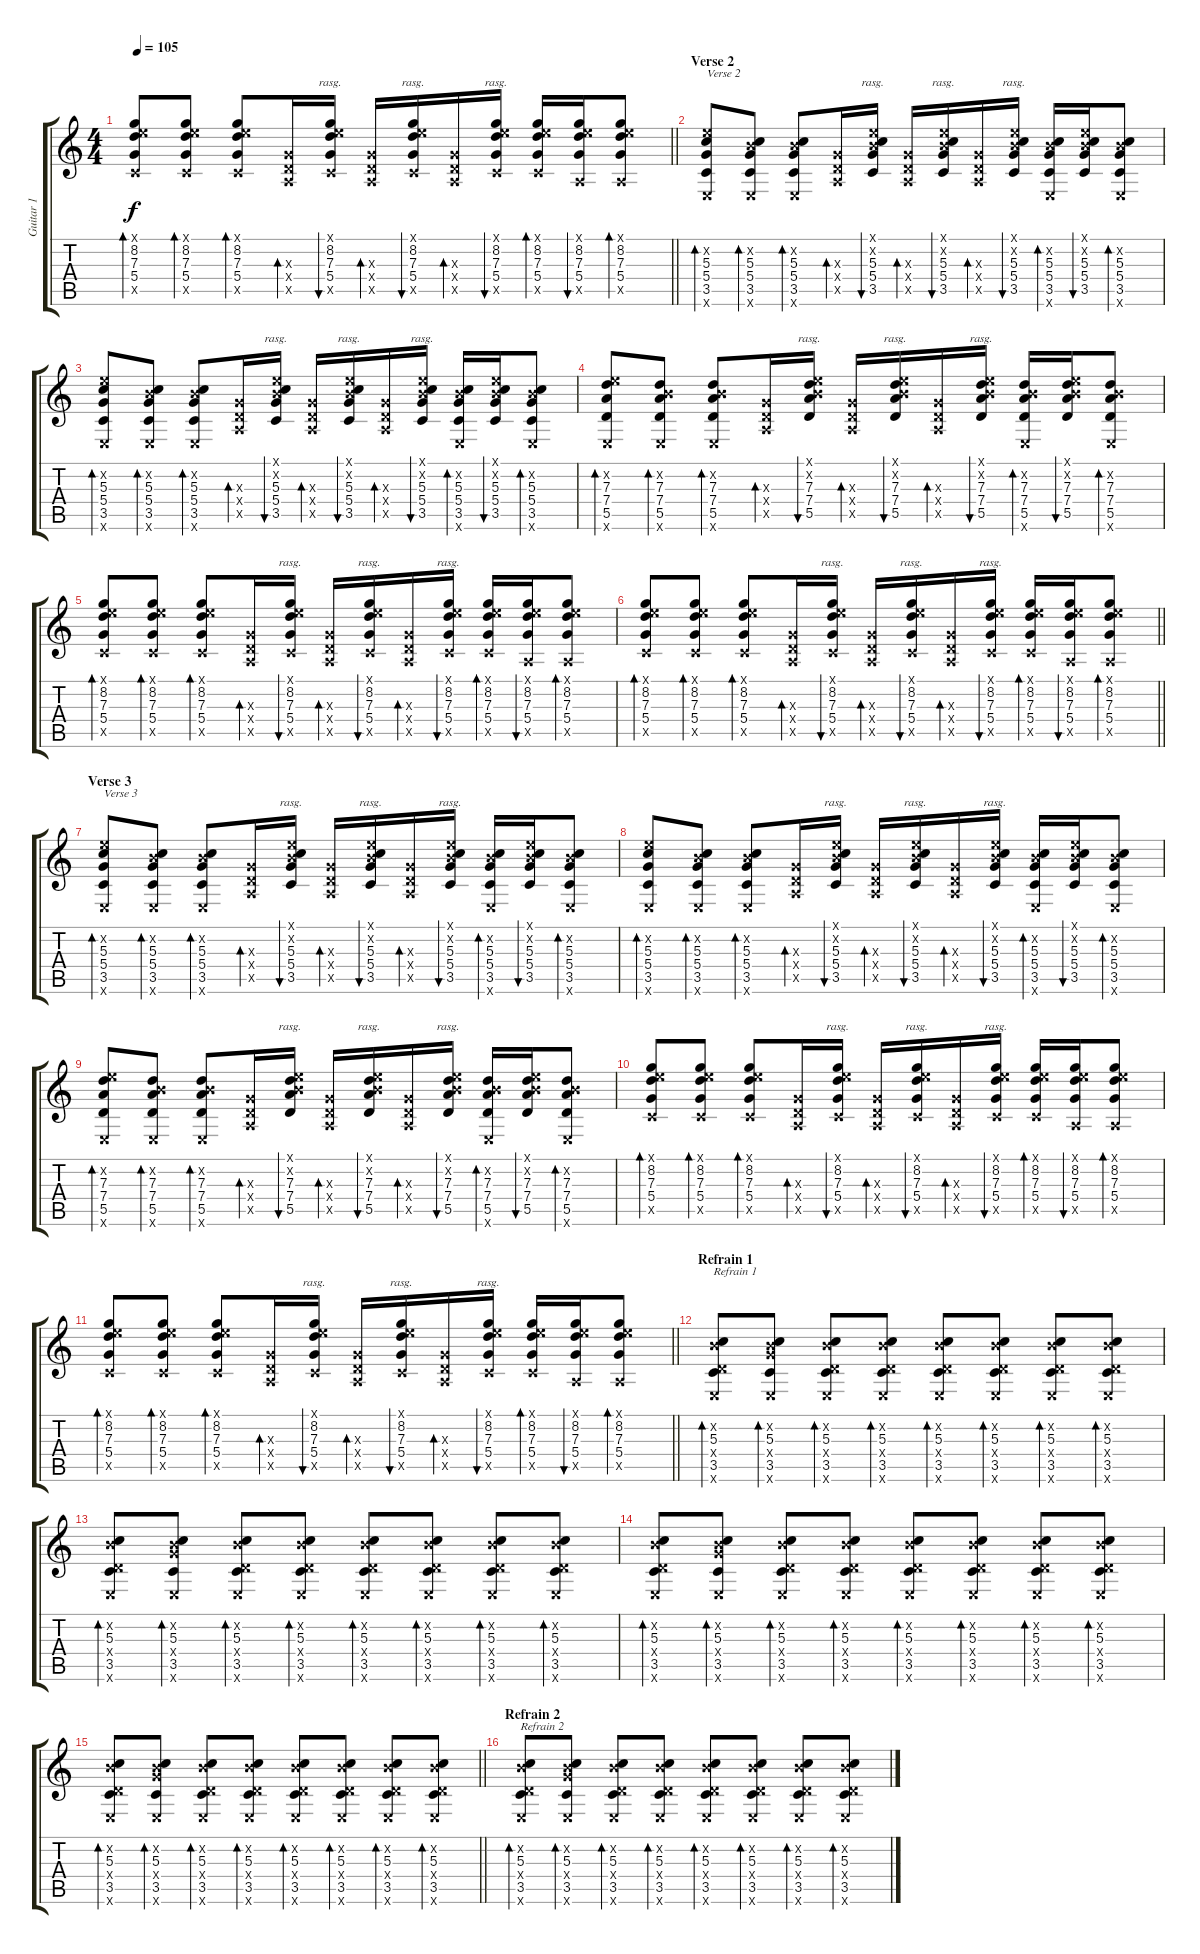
\track ("Guitar 1" "Guitar 1") {instrument distortionguitar}
\staff {score tabs}
\tuning (E4 B3 G3 D3 A2 E2) {hide}
\ts (4 4)
\tempo 105
\clef g2
\barLineRight lightlight
\ks c
(0.1{x} 8.2 7.3 5.4 3.5{x}).8{bd 30 dy f} (0.1{x} 8.2 7.3 5.4 3.5{x}).8{bd 30} (0.1{x} 8.2 7.3 5.4 3.5{x}).8{bd 30} (0.3{x} 0.4{x} 0.5{x}).16{bd 30} (0.1{x} 8.2 7.3 5.4 3.5{x}).16{bu 60 rasg ii} (0.3{x} 0.4{x} 0.5{x}).16{bd 30} (0.1{x} 8.2 7.3 5.4 3.5{x}).16{bu 60 rasg ii} (0.3{x} 0.4{x} 0.5{x}).16{bd 30} (0.1{x} 8.2 7.3 5.4 3.5{x}).16{bu 60 rasg ii} (0.1{x} 8.2 7.3 5.4 3.5{x}).16{bd 30} (0.1{x} 8.2 7.3 5.4 0.5{x}).16{bu 30} (0.1{x} 8.2 7.3 5.4 0.5{x}).8{bd 30} |
\section ("" "Verse 2")
(5.2{x} 5.3 5.4 3.5 0.6{x}).8{bd 30 txt "Verse 2"} (0.2{x} 5.3 5.4 3.5 0.6{x}).8{bd 30} (0.2{x} 5.3 5.4 3.5 0.6{x}).8{bd 30} (0.3{x} 0.4{x} 0.5{x}).16{bd 30} (0.1{x} 0.2{x} 5.3 5.4 3.5).16{bu 60 rasg ii} (0.3{x} 0.4{x} 0.5{x}).16{bd 30} (0.1{x} 0.2{x} 5.3 5.4 3.5).16{bu 60 rasg ii} (0.3{x} 0.4{x} 0.5{x}).16{bd 30} (0.1{x} 0.2{x} 5.3 5.4 3.5).16{bu 60 rasg ii} (0.2{x} 5.3 5.4 3.5 0.6{x}).16{bd 30} (0.1{x} 0.2{x} 5.3 5.4 3.5).16{bu 30} (0.2{x} 5.3 5.4 3.5 0.6{x}).8{bd 30} |
(5.2{x} 5.3 5.4 3.5 0.6{x}).8{bd 30} (0.2{x} 5.3 5.4 3.5 0.6{x}).8{bd 30} (0.2{x} 5.3 5.4 3.5 0.6{x}).8{bd 30} (0.3{x} 0.4{x} 0.5{x}).16{bd 30} (0.1{x} 0.2{x} 5.3 5.4 3.5).16{bu 60 rasg ii} (0.3{x} 0.4{x} 0.5{x}).16{bd 30} (0.1{x} 0.2{x} 5.3 5.4 3.5).16{bu 60 rasg ii} (0.3{x} 0.4{x} 0.5{x}).16{bd 30} (0.1{x} 0.2{x} 5.3 5.4 3.5).16{bu 60 rasg ii} (0.2{x} 5.3 5.4 3.5 0.6{x}).16{bd 30} (0.1{x} 0.2{x} 5.3 5.4 3.5).16{bu 30} (0.2{x} 5.3 5.4 3.5 0.6{x}).8{bd 30} |
(5.2{x} 7.3 7.4 5.5 0.6{x}).8{bd 30} (0.2{x} 7.3 7.4 5.5 0.6{x}).8{bd 30} (0.2{x} 7.3 7.4 5.5 0.6{x}).8{bd 30} (0.3{x} 0.4{x} 0.5{x}).16{bd 30} (0.1{x} 0.2{x} 7.3 7.4 5.5).16{bu 60 rasg ii} (0.3{x} 0.4{x} 0.5{x}).16{bd 30} (0.1{x} 0.2{x} 7.3 7.4 5.5).16{bu 60 rasg ii} (0.3{x} 0.4{x} 0.5{x}).16{bd 30} (0.1{x} 0.2{x} 7.3 7.4 5.5).16{bu 60 rasg ii} (0.2{x} 7.3 7.4 5.5 0.6{x}).16{bd 30} (0.1{x} 0.2{x} 7.3 7.4 5.5).16{bu 30} (0.2{x} 7.3 7.4 5.5 0.6{x}).8{bd 30} |
(0.1{x} 8.2 7.3 5.4 3.5{x}).8{bd 30} (0.1{x} 8.2 7.3 5.4 3.5{x}).8{bd 30} (0.1{x} 8.2 7.3 5.4 3.5{x}).8{bd 30} (0.3{x} 0.4{x} 0.5{x}).16{bd 30} (0.1{x} 8.2 7.3 5.4 3.5{x}).16{bu 60 rasg ii} (0.3{x} 0.4{x} 0.5{x}).16{bd 30} (0.1{x} 8.2 7.3 5.4 3.5{x}).16{bu 60 rasg ii} (0.3{x} 0.4{x} 0.5{x}).16{bd 30} (0.1{x} 8.2 7.3 5.4 3.5{x}).16{bu 60 rasg ii} (0.1{x} 8.2 7.3 5.4 3.5{x}).16{bd 30} (0.1{x} 8.2 7.3 5.4 0.5{x}).16{bu 30} (0.1{x} 8.2 7.3 5.4 0.5{x}).8{bd 30} |
\barLineRight lightlight
(0.1{x} 8.2 7.3 5.4 3.5{x}).8{bd 30} (0.1{x} 8.2 7.3 5.4 3.5{x}).8{bd 30} (0.1{x} 8.2 7.3 5.4 3.5{x}).8{bd 30} (0.3{x} 0.4{x} 0.5{x}).16{bd 30} (0.1{x} 8.2 7.3 5.4 3.5{x}).16{bu 60 rasg ii} (0.3{x} 0.4{x} 0.5{x}).16{bd 30} (0.1{x} 8.2 7.3 5.4 3.5{x}).16{bu 60 rasg ii} (0.3{x} 0.4{x} 0.5{x}).16{bd 30} (0.1{x} 8.2 7.3 5.4 3.5{x}).16{bu 60 rasg ii} (0.1{x} 8.2 7.3 5.4 3.5{x}).16{bd 30} (0.1{x} 8.2 7.3 5.4 0.5{x}).16{bu 30} (0.1{x} 8.2 7.3 5.4 0.5{x}).8{bd 30} |
\section ("" "Verse 3")
(5.2{x} 5.3 5.4 3.5 0.6{x}).8{bd 30 txt "Verse 3"} (0.2{x} 5.3 5.4 3.5 0.6{x}).8{bd 30} (0.2{x} 5.3 5.4 3.5 0.6{x}).8{bd 30} (0.3{x} 0.4{x} 0.5{x}).16{bd 30} (0.1{x} 0.2{x} 5.3 5.4 3.5).16{bu 60 rasg ii} (0.3{x} 0.4{x} 0.5{x}).16{bd 30} (0.1{x} 0.2{x} 5.3 5.4 3.5).16{bu 60 rasg ii} (0.3{x} 0.4{x} 0.5{x}).16{bd 30} (0.1{x} 0.2{x} 5.3 5.4 3.5).16{bu 60 rasg ii} (0.2{x} 5.3 5.4 3.5 0.6{x}).16{bd 30} (0.1{x} 0.2{x} 5.3 5.4 3.5).16{bu 30} (0.2{x} 5.3 5.4 3.5 0.6{x}).8{bd 30} |
(5.2{x} 5.3 5.4 3.5 0.6{x}).8{bd 30} (0.2{x} 5.3 5.4 3.5 0.6{x}).8{bd 30} (0.2{x} 5.3 5.4 3.5 0.6{x}).8{bd 30} (0.3{x} 0.4{x} 0.5{x}).16{bd 30} (0.1{x} 0.2{x} 5.3 5.4 3.5).16{bu 60 rasg ii} (0.3{x} 0.4{x} 0.5{x}).16{bd 30} (0.1{x} 0.2{x} 5.3 5.4 3.5).16{bu 60 rasg ii} (0.3{x} 0.4{x} 0.5{x}).16{bd 30} (0.1{x} 0.2{x} 5.3 5.4 3.5).16{bu 60 rasg ii} (0.2{x} 5.3 5.4 3.5 0.6{x}).16{bd 30} (0.1{x} 0.2{x} 5.3 5.4 3.5).16{bu 30} (0.2{x} 5.3 5.4 3.5 0.6{x}).8{bd 30} |
(5.2{x} 7.3 7.4 5.5 0.6{x}).8{bd 30} (0.2{x} 7.3 7.4 5.5 0.6{x}).8{bd 30} (0.2{x} 7.3 7.4 5.5 0.6{x}).8{bd 30} (0.3{x} 0.4{x} 0.5{x}).16{bd 30} (0.1{x} 0.2{x} 7.3 7.4 5.5).16{bu 60 rasg ii} (0.3{x} 0.4{x} 0.5{x}).16{bd 30} (0.1{x} 0.2{x} 7.3 7.4 5.5).16{bu 60 rasg ii} (0.3{x} 0.4{x} 0.5{x}).16{bd 30} (0.1{x} 0.2{x} 7.3 7.4 5.5).16{bu 60 rasg ii} (0.2{x} 7.3 7.4 5.5 0.6{x}).16{bd 30} (0.1{x} 0.2{x} 7.3 7.4 5.5).16{bu 30} (0.2{x} 7.3 7.4 5.5 0.6{x}).8{bd 30} |
(0.1{x} 8.2 7.3 5.4 3.5{x}).8{bd 30} (0.1{x} 8.2 7.3 5.4 3.5{x}).8{bd 30} (0.1{x} 8.2 7.3 5.4 3.5{x}).8{bd 30} (0.3{x} 0.4{x} 0.5{x}).16{bd 30} (0.1{x} 8.2 7.3 5.4 3.5{x}).16{bu 60 rasg ii} (0.3{x} 0.4{x} 0.5{x}).16{bd 30} (0.1{x} 8.2 7.3 5.4 3.5{x}).16{bu 60 rasg ii} (0.3{x} 0.4{x} 0.5{x}).16{bd 30} (0.1{x} 8.2 7.3 5.4 3.5{x}).16{bu 60 rasg ii} (0.1{x} 8.2 7.3 5.4 3.5{x}).16{bd 30} (0.1{x} 8.2 7.3 5.4 0.5{x}).16{bu 30} (0.1{x} 8.2 7.3 5.4 0.5{x}).8{bd 30} |
\barLineRight lightlight
(0.1{x} 8.2 7.3 5.4 3.5{x}).8{bd 30} (0.1{x} 8.2 7.3 5.4 3.5{x}).8{bd 30} (0.1{x} 8.2 7.3 5.4 3.5{x}).8{bd 30} (0.3{x} 0.4{x} 0.5{x}).16{bd 30} (0.1{x} 8.2 7.3 5.4 3.5{x}).16{bu 60 rasg ii} (0.3{x} 0.4{x} 0.5{x}).16{bd 30} (0.1{x} 8.2 7.3 5.4 3.5{x}).16{bu 60 rasg ii} (0.3{x} 0.4{x} 0.5{x}).16{bd 30} (0.1{x} 8.2 7.3 5.4 3.5{x}).16{bu 60 rasg ii} (0.1{x} 8.2 7.3 5.4 3.5{x}).16{bd 30} (0.1{x} 8.2 7.3 5.4 0.5{x}).16{bu 30} (0.1{x} 8.2 7.3 5.4 0.5{x}).8{bd 30} |
\section ("" "Refrain 1")
(0.2{x} 5.3 0.4{x} 3.5 0.6{x}).8{bd 30 txt "Refrain 1"} (0.2{x} 5.3 5.4{x} 3.5 0.6{x}).8{bd 30} (0.2{x} 5.3 0.4{x} 3.5 0.6{x}).8{bd 30} (0.2{x} 5.3 0.4{x} 3.5 0.6{x}).8{bd 30} (0.2{x} 5.3 0.4{x} 3.5 0.6{x}).8{bd 30} (0.2{x} 5.3 0.4{x} 3.5 0.6{x}).8{bd 30} (0.2{x} 5.3 0.4{x} 3.5 0.6{x}).8{bd 30} (0.2{x} 5.3 0.4{x} 3.5 0.6{x}).8{bd 30} |
(0.2{x} 5.3 0.4{x} 3.5 0.6{x}).8{bd 30} (0.2{x} 5.3 5.4{x} 3.5 0.6{x}).8{bd 30} (0.2{x} 5.3 0.4{x} 3.5 0.6{x}).8{bd 30} (0.2{x} 5.3 0.4{x} 3.5 0.6{x}).8{bd 30} (0.2{x} 5.3 0.4{x} 3.5 0.6{x}).8{bd 30} (0.2{x} 5.3 0.4{x} 3.5 0.6{x}).8{bd 30} (0.2{x} 5.3 0.4{x} 3.5 0.6{x}).8{bd 30} (0.2{x} 5.3 0.4{x} 3.5 0.6{x}).8{bd 30} |
(0.2{x} 5.3 0.4{x} 3.5 0.6{x}).8{bd 30} (0.2{x} 5.3 5.4{x} 3.5 0.6{x}).8{bd 30} (0.2{x} 5.3 0.4{x} 3.5 0.6{x}).8{bd 30} (0.2{x} 5.3 0.4{x} 3.5 0.6{x}).8{bd 30} (0.2{x} 5.3 0.4{x} 3.5 0.6{x}).8{bd 30} (0.2{x} 5.3 0.4{x} 3.5 0.6{x}).8{bd 30} (0.2{x} 5.3 0.4{x} 3.5 0.6{x}).8{bd 30} (0.2{x} 5.3 0.4{x} 3.5 0.6{x}).8{bd 30} |
\barLineRight lightlight
(0.2{x} 5.3 0.4{x} 3.5 0.6{x}).8{bd 30} (0.2{x} 5.3 5.4{x} 3.5 0.6{x}).8{bd 30} (0.2{x} 5.3 0.4{x} 3.5 0.6{x}).8{bd 30} (0.2{x} 5.3 0.4{x} 3.5 0.6{x}).8{bd 30} (0.2{x} 5.3 0.4{x} 3.5 0.6{x}).8{bd 30} (0.2{x} 5.3 0.4{x} 3.5 0.6{x}).8{bd 30} (0.2{x} 5.3 0.4{x} 3.5 0.6{x}).8{bd 30} (0.2{x} 5.3 0.4{x} 3.5 0.6{x}).8{bd 30} |
\section ("" "Refrain 2")
(0.2{x} 5.3 0.4{x} 3.5 0.6{x}).8{bd 30 txt "Refrain 2"} (0.2{x} 5.3 5.4{x} 3.5 0.6{x}).8{bd 30} (0.2{x} 5.3 0.4{x} 3.5 0.6{x}).8{bd 30} (0.2{x} 5.3 0.4{x} 3.5 0.6{x}).8{bd 30} (0.2{x} 5.3 0.4{x} 3.5 0.6{x}).8{bd 30} (0.2{x} 5.3 0.4{x} 3.5 0.6{x}).8{bd 30} (0.2{x} 5.3 0.4{x} 3.5 0.6{x}).8{bd 30} (0.2{x} 5.3 0.4{x} 3.5 0.6{x}).8{bd 30}
